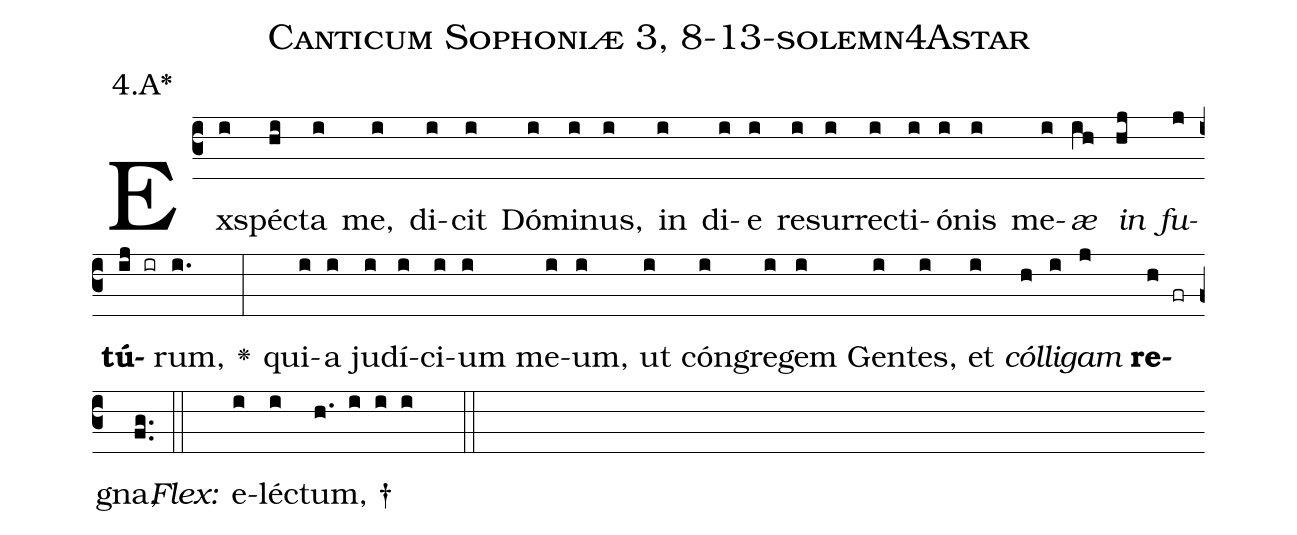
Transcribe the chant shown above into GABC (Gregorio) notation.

name: Canticum Sophoniæ 3, 8-13-solemn4Astar;
annotation: 4.A*;
%%
(c3)Ex(i)spé(hi)cta(i) me,(i) di(i)cit(i) Dó(i)mi(i)nus,(i) in(i) di(i)e(i) re(i)sur(i)re(i)cti(i)ó(i)nis(i) me(i)<i>æ</i>(ih) <i>in</i>(hj) <i>fu</i>(j)<b>tú</b>(ij ir)rum,(i.) <v>\greheightstar</v>(:) qui(i)a(i) ju(i)dí(i)ci(i)um(i) me(i)um,(i) ut(i) cón(i)gre(i)gem(i) Gen(i)tes,(i) et(i) <i>cól</i>(h)<i>li</i>(i)<i>gam</i>(j) <b>re</b>(h fr)gna,(fg..) (::)
<i>Flex:</i>()  e(i)lé(i)ctum, †(h. i i i  ::)

%E(i) u(h) o(i) u(j) a(h) e.(fg..) (::)
